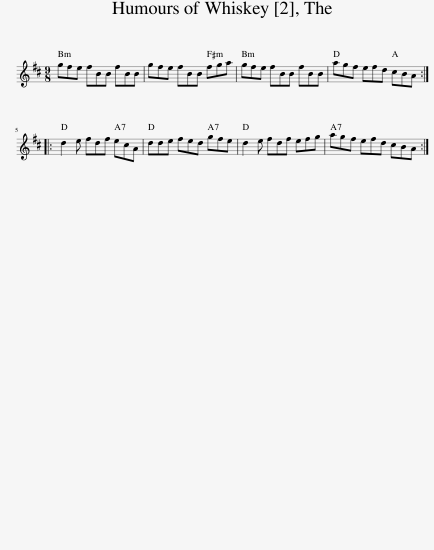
X:1
L:1/8
M:9/8
I:linebreak $
K:Bmin
V:1 treble
V:1
 gfe fBB fBB | gfe fBB fga | gfe fBB fBB | agf efd cBA ::$ d2 e fdf ecA | %5
 dde fed gfe | d2 e fdf efg | agf efd cBA :| %8
